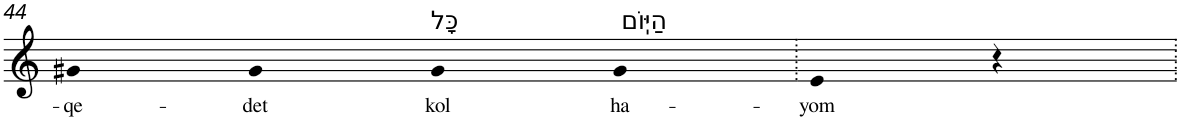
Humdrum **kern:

**kern	**text
*part1	*part1
*staff1	*staff1
*I"Piano	*
*I'Pno	*
!!LO:PB:g=z
*clefG2	*
*k[]	*
=44	=44
!	!LO:LY:b
4g#X	-qe-
!	!LO:LY:b
4g#	-det
!LO:TX:a:t=כָּל	!
!	!LO:LY:b
4g#	kol
!LO:TX:a:t=הַיּֽוֹם	!
!	!LO:LY:b
4g#	ha-
=45.	=45.
!	!LO:LY:b
4e	-yom
4r	.
=.	=.
*-	*-
